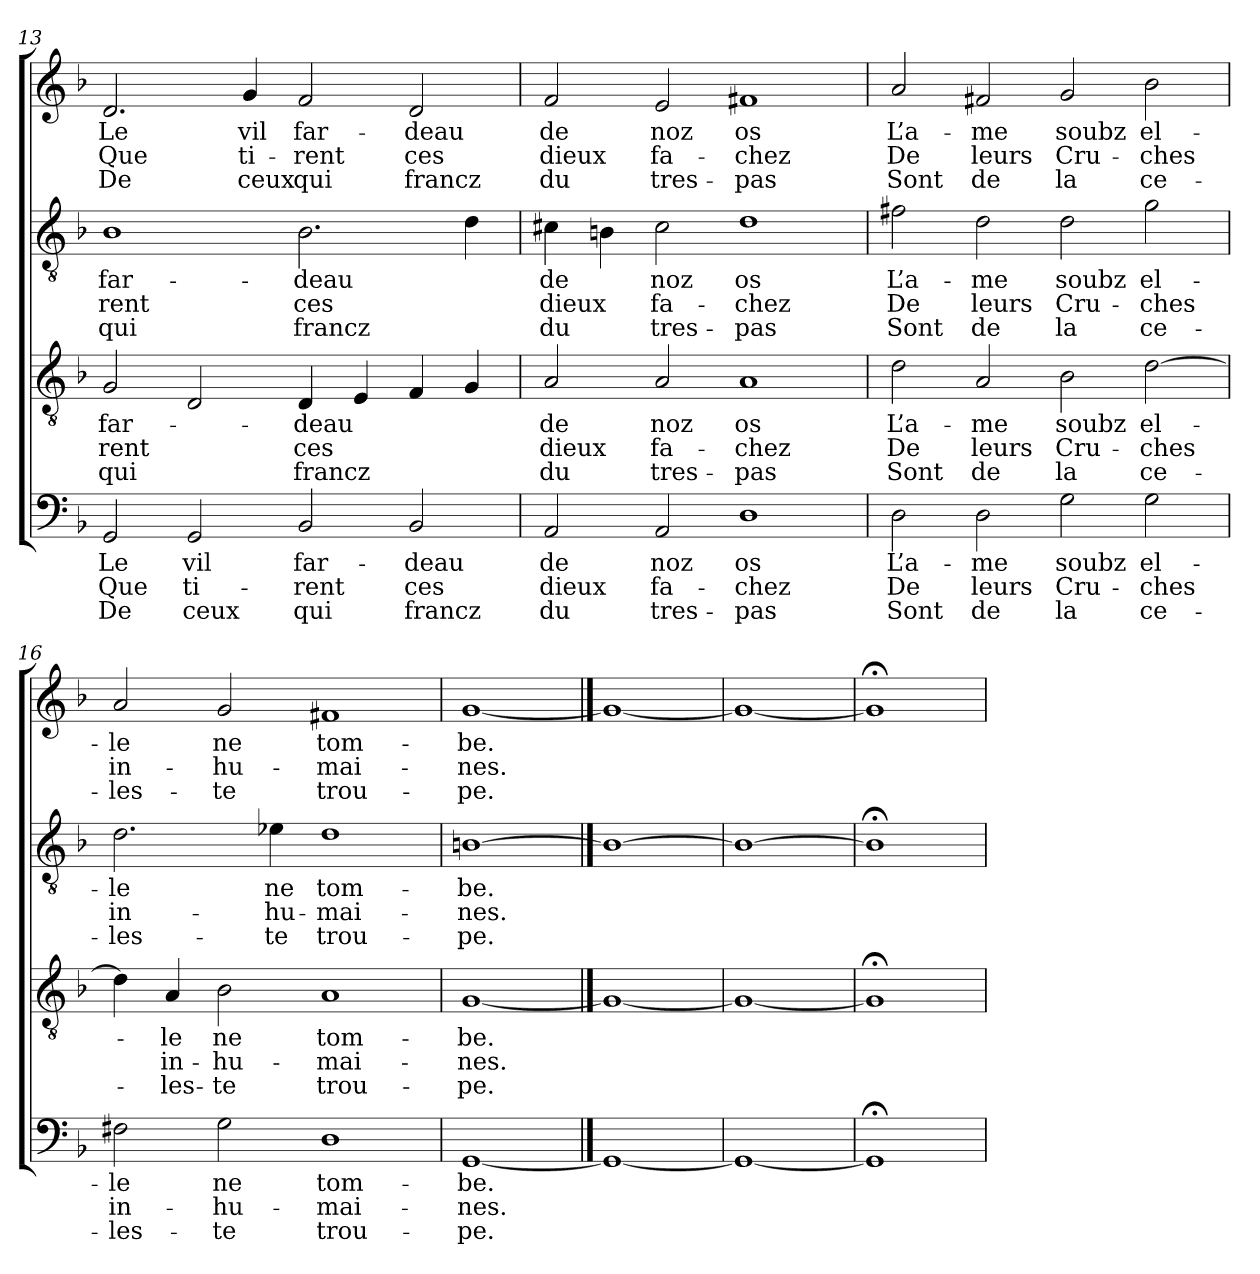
**kern	**text	**text	**text	**kern	**text	**text	**text	**kern	**text	**text	**text	**kern	**text	**text	**text
*part4	*part4	*part4	*part4	*part3	*part3	*part3	*part3	*part2	*part2	*part2	*part2	*part1	*part1	*part1	*part1
*staff4	*staff4	*staff4	*staff4	*staff3	*staff3	*staff3	*staff3	*staff2	*staff2	*staff2	*staff2	*staff1	*staff1	*staff1	*staff1
!!LO:LB:g=z
*clefF4	*	*	*	*clefGv2	*	*	*	*clefGv2	*	*	*	*clefG2	*	*	*
*k[b-]	*	*	*	*k[b-]	*	*	*	*k[b-]	*	*	*	*k[b-]	*	*	*
=13	=13	=13	=13	=13	=13	=13	=13	=13	=13	=13	=13	=13	=13	=13	=13
2GG	Le	Que	De	2G	far-	-rent	qui	1B-	far-	-rent	qui	2.d	Le	Que	De
2GG	vil	ti-	ceux	2D	.	.	.	.	.	.	.	.	.	.	.
.	.	.	.	.	.	.	.	.	.	.	.	4g	vil	ti-	ceux
2BB-	far-	-rent	qui	4D	-deau	ces	francz	2.B-	-deau	ces	francz	2f	far-	-rent	qui
.	.	.	.	4E	.	.	.	.	.	.	.	.	.	.	.
2BB-	-deau	ces	francz	4F	.	.	.	.	.	.	.	2d	-deau	ces	francz
.	.	.	.	4G	.	.	.	4d	.	.	.	.	.	.	.
=14	=14	=14	=14	=14	=14	=14	=14	=14	=14	=14	=14	=14	=14	=14	=14
2AA	de	dieux	du	2A	de	dieux	du	4c#X	de	dieux	du	2f	de	dieux	du
.	.	.	.	.	.	.	.	4Bn	.	.	.	.	.	.	.
2AA	noz	fa-	tres-	2A	noz	fa-	tres-	2c#	noz	fa-	tres-	2e	noz	fa-	tres-
1D	os	-chez	-pas	1A	os	-chez	-pas	1d	os	-chez	-pas	1f#X	os	-chez	-pas
=15	=15	=15	=15	=15	=15	=15	=15	=15	=15	=15	=15	=15	=15	=15	=15
2D	L’a-	De	Sont	2d	L’a-	De	Sont	2f#X	L’a-	De	Sont	2a	L’a-	De	Sont
2D	-me	leurs	de	2A	-me	leurs	de	2d	-me	leurs	de	2f#X	-me	leurs	de
2G	soubz	Cru-	la	2B-	soubz	Cru-	la	2d	soubz	Cru-	la	2g	soubz	Cru-	la
2G	el-	-ches	ce-	[2d	el-	-ches	ce-	2g	el-	-ches	ce-	2b-	el-	-ches	ce-
=16	=16	=16	=16	=16	=16	=16	=16	=16	=16	=16	=16	=16	=16	=16	=16
2F#X	-le	in-	-les-	4d]	.	.	.	2.d	-le	in-	-les-	2a	-le	in-	-les-
.	.	.	.	4A	-le	in-	-les-	.	.	.	.	.	.	.	.
2G	ne	-hu-	-te	2B-	ne	-hu-	-te	.	.	.	.	2g	ne	-hu-	-te
.	.	.	.	.	.	.	.	4e-X	ne	-hu-	-te	.	.	.	.
1D	tom-	-mai-	trou-	1A	tom-	-mai-	trou-	1d	tom-	-mai-	trou-	1f#X	tom-	-mai-	trou-
=17	=17	=17	=17	=17	=17	=17	=17	=17	=17	=17	=17	=17	=17	=17	=17
[1GG	-be.	-nes.	-pe.	[1G	-be.	-nes.	-pe.	[1Bn	-be.	-nes.	-pe.	[1g	-be.	-nes.	-pe.
==18	==18	==18	==18	==18	==18	==18	==18	==18	==18	==18	==18	==18	==18	==18	==18
1GG_	.	.	.	1G_	.	.	.	1B_	.	.	.	1g_	.	.	.
=19	=19	=19	=19	=19	=19	=19	=19	=19	=19	=19	=19	=19	=19	=19	=19
1GG_	.	.	.	1G_	.	.	.	1B_	.	.	.	1g_	.	.	.
=20	=20	=20	=20	=20	=20	=20	=20	=20	=20	=20	=20	=20	=20	=20	=20
1GG;<]	.	.	.	1G;<]	.	.	.	1B;<]	.	.	.	1g;<]	.	.	.
=	=	=	=	=	=	=	=	=	=	=	=	=	=	=	=
*-	*-	*-	*-	*-	*-	*-	*-	*-	*-	*-	*-	*-	*-	*-	*-
